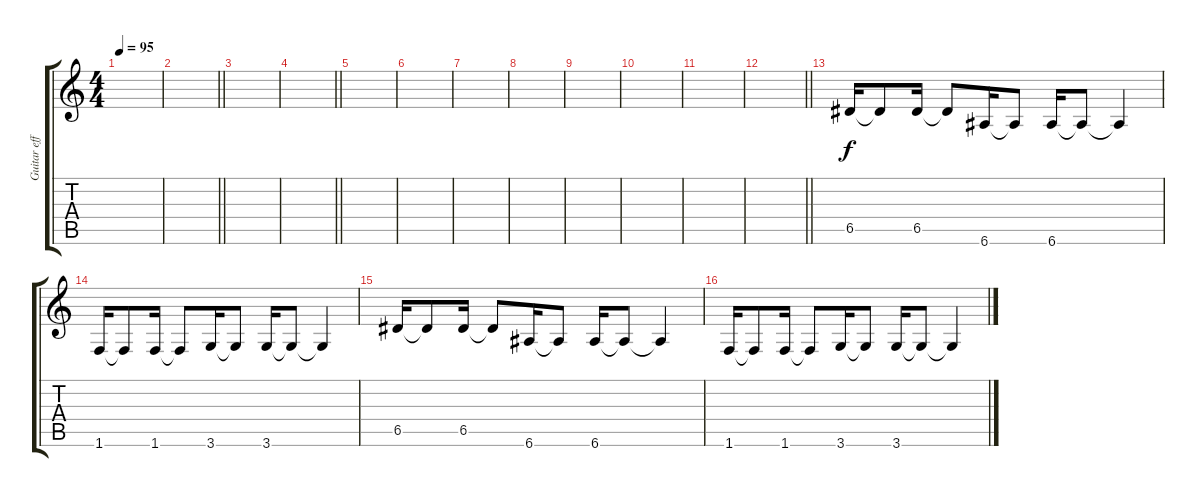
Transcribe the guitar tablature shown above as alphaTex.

\track ("Guitar effect 2" "Guitar eff") {instrument overdrivenguitar}
\staff {score tabs}
\tuning (E4 B3 G3 D3 A2 E2) {hide}
\ts (4 4)
\tempo 95
\clef g2
\ks c
|
\barLineRight lightlight
|
|
\barLineRight lightlight
|
|
|
|
|
|
|
|
\barLineRight lightlight
|
6.5.16{volume 2 instrument overdrivenguitar} 6.5{t}.8 6.5.16 6.5{t}.8 6.6.16 6.6{t}.8 6.6.16 6.6{t}.8 6.6{t}.4 |
1.6.16 1.6{t}.8 1.6.16 1.6{t}.8 3.6.16 3.6{t}.8 3.6.16 3.6{t}.8 3.6{t}.4 |
6.5.16{volume 2 instrument overdrivenguitar} 6.5{t}.8 6.5.16 6.5{t}.8 6.6.16 6.6{t}.8 6.6.16 6.6{t}.8 6.6{t}.4 |
1.6.16 1.6{t}.8 1.6.16 1.6{t}.8 3.6.16 3.6{t}.8 3.6.16 3.6{t}.8 3.6{t}.4
